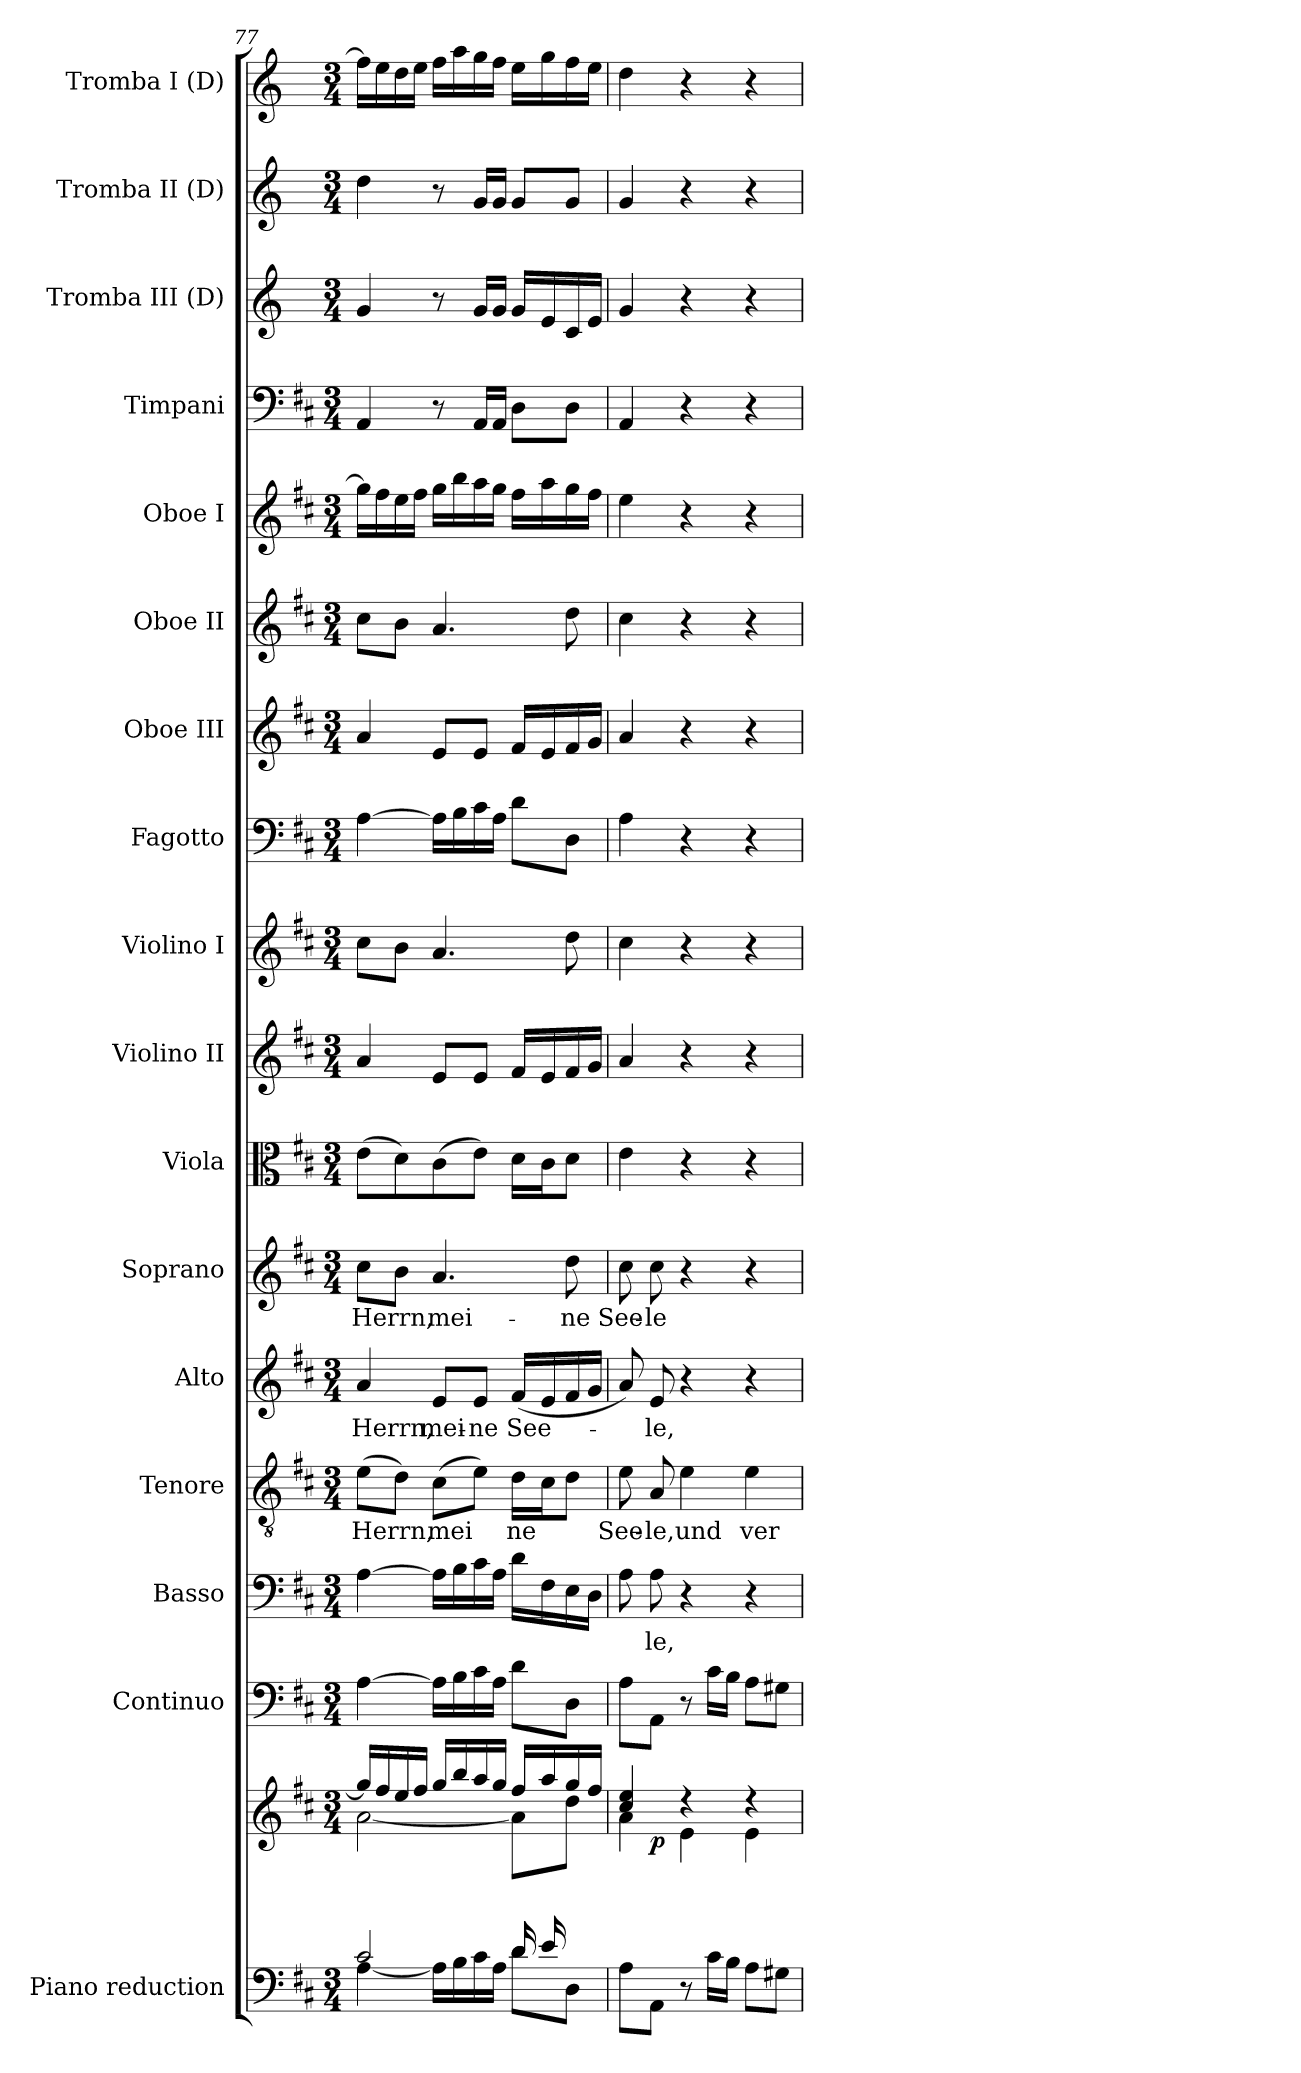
**kern	**kern	**dynam	**kern	**kern	**text	**kern	**text	**kern	**text	**kern	**text	**kern	**kern	**kern	**kern	**kern	**kern	**kern	**kern	**kern	**kern	**kern
*part17	*part17	*part17	*part16	*part15	*part15	*part14	*part14	*part13	*part13	*part12	*part12	*part11	*part10	*part9	*part8	*part7	*part6	*part5	*part4	*part3	*part2	*part1
*staff18	*staff17	*staff17/18	*staff16	*staff15	*staff15	*staff14	*staff14	*staff13	*staff13	*staff12	*staff12	*staff11	*staff10	*staff9	*staff8	*staff7	*staff6	*staff5	*staff4	*staff3	*staff2	*staff1
*I"Piano reduction	*	*	*I"Continuo	*I"Basso	*	*I"Tenore	*	*I"Alto	*	*I"Soprano	*	*I"Viola	*I"Violino II	*I"Violino I	*I"Fagotto	*I"Oboe III	*I"Oboe II	*I"Oboe I	*I"Timpani	*I"Tromba III (D)	*I"Tromba II (D)	*I"Tromba I (D)
*I'Pno	*	*	*	*	*	*	*	*	*	*	*	*	*	*	*	*I'Ob	*I'Ob	*I'Ob	*I'Timp	*	*	*
!!LO:PB:g=z
*clefF4	*clefG2	*	*clefF4	*clefF4	*	*clefGv2	*	*clefG2	*	*clefG2	*	*clefC3	*clefG2	*clefG2	*clefF4	*clefG2	*clefG2	*clefG2	*clefF4	*clefG2	*clefG2	*clefG2
*	*	*	*	*	*	*	*	*	*	*	*	*	*	*	*	*	*	*	*	*ITrd-1c-2	*ITrd-1c-2	*ITrd-1c-2
*k[f#c#]	*k[f#c#]	*	*k[f#c#]	*k[f#c#]	*	*k[f#c#]	*	*k[f#c#]	*	*k[f#c#]	*	*k[f#c#]	*k[f#c#]	*k[f#c#]	*k[f#c#]	*k[f#c#]	*k[f#c#]	*k[f#c#]	*k[f#c#]	*k[f#c#]	*k[f#c#]	*k[f#c#]
*M3/4	*M3/4	*	*M3/4	*M3/4	*	*M3/4	*	*M3/4	*	*M3/4	*	*M3/4	*M3/4	*M3/4	*M3/4	*M3/4	*M3/4	*M3/4	*M3/4	*M3/4	*M3/4	*M3/4
=77	=77	=77	=77	=77	=77	=77	=77	=77	=77	=77	=77	=77	=77	=77	=77	=77	=77	=77	=77	=77	=77	=77
*^	*^	*	*	*	*	*	*	*	*	*	*	*	*	*	*	*	*	*	*	*	*	*
*	*	*	*^	*	*	*	*	*	*	*	*	*	*	*	*	*	*	*	*	*	*	*	*	*
!	!	!	!	!	!	!	!	!	!	!LO:LY:b	!	!LO:LY:b	!	!LO:LY:b	!	!	!	!	!	!	!	!	!	!	!
2c#/	[4A\	16gg/LL]	[2a\	8ryy	.	[4A\	[4A\	.	(8e\L	Herrn,	4a/	Herrn,	8cc#\L	Herrn,	(8e\L	4a/	8cc#\L	[4A\	4a/	8cc#\L	16gg\LL]	4AA/	4a/	4ee\	16gg\LL]
.	.	16ff#/	.	.	.	.	.	.	.	.	.	.	.	.	.	.	.	.	.	.	16ff#\	.	.	.	16ff#\
*	*	*	*v	*v	*	*	*	*	*	*	*	*	*	*	*	*	*	*	*	*	*	*	*	*	*
.	.	16ee/	.	.	.	.	.	8d\J)	.	.	.	8b\J	.	8d\)	.	8b\J	.	.	8b\J	16ee\	.	.	.	16ee\
.	.	16ff#/JJ	.	.	.	.	.	.	.	.	.	.	.	.	.	.	.	.	.	16ff#\JJ	.	.	.	16ff#\JJ
!	!	!	!	!	!	!	!	!	!LO:LY:b	!	!LO:LY:b	!	!LO:LY:b	!	!	!	!	!	!	!	!	!	!	!
.	16A\LL]	16gg/LL	.	.	16A\LL]	16A\LL]	.	(8c#\L	mei	8e/L	mei-	4.a/	mei-	(8c#\	8e/L	4.a/	16A\LL]	8e/L	4.a/	16gg\LL	8r	8r	8r	16gg\LL
.	16B\	16bb/	.	.	16B\	16B\	.	.	.	.	.	.	.	.	.	.	16B\	.	.	16bb\	.	.	.	16bb\
!	!	!	!	!	!	!	!	!	!	!	!LO:LY:b	!	!	!	!	!	!	!	!	!	!	!	!	!
.	16c#\	16aa/	.	.	16c#\	16c#\	.	8e\J)	.	8e/J	ne	.	.	8e\J)	8e/J	.	16c#\	8e/J	.	16aa\	16AA/LL	16a/LL	16a/LL	16aa\
.	16A\JJ	16gg/JJ	.	.	16A\JJ	16A\JJ	.	.	.	.	.	.	.	.	.	.	16A\JJ	.	.	16gg\JJ	16AA/JJ	16a/JJ	16a/JJ	16gg\JJ
!	!	!	!	!	!	!	!	!	!LO:LY:b	!	!LO:LY:b	!	!	!	!	!	!	!	!	!	!	!	!	!
16d/LL	8d\L	16ff#/LL	8a\L]	.	8d\L	16d\LL	.	16d\LL	ne	(16f#/LL	See-	.	.	16d\LL	16f#/LL	.	8d\L	16f#/LL	.	16ff#\LL	8D\L	16a/LL	8a/L	16ff#\LL
16e/	.	16aa/	.	.	.	16F#\	.	16c#\J	.	16e/	.	.	.	16c#\J	16e/	.	.	16e/	.	16aa\	.	16f#/	.	16aa\
*	*	*	*^	*	*	*	*	*	*	*	*	*	*	*	*	*	*	*	*	*	*	*	*	*
!	!	!	!	!	!	!	!	!	!	!	!	!	!	!LO:LY:b	!	!	!	!	!	!	!	!	!	!	!
8ryy	8D\J	16gg/	8dd\J	16f#\	.	8D\J	16E\	.	8d\J	.	16f#/	.	8dd\	ne	8d\J	16f#/	8dd\	8D\J	16f#/	8dd\	16gg\	8D\J	16d/	8a/J	16gg\
.	.	16ff#/JJ	.	16g\JJ	.	.	16D\JJ	.	.	.	16g/JJ	.	.	.	.	16g/JJ	.	.	16g/JJ	.	16ff#\JJ	.	16f#/JJ	.	16ff#\JJ
*v	*v	*	*	*	*	*	*	*	*	*	*	*	*	*	*	*	*	*	*	*	*	*	*	*	*
=78	=78	=78	=78	=78	=78	=78	=78	=78	=78	=78	=78	=78	=78	=78	=78	=78	=78	=78	=78	=78	=78	=78	=78	=78
!	!	!	!	!	!	!	!	!	!LO:LY:b	!	!	!	!LO:LY:b	!	!	!	!	!	!	!	!	!	!	!
8A\L	4cc#/ 4ee/	4a\	8ryy	.	8A\L	8A\	.	8e\	See-	8a/)	.	8cc#\	See-	4e\	4a/	4cc#\	4A\	4a/	4cc#\	4ee\	4AA/	4a/	4a/	4ee\
!	!	!	!	!LO:DY:b	!	!	!LO:LY:b	!	!LO:LY:b	!	!LO:LY:b	!	!LO:LY:b	!	!	!	!	!	!	!	!	!	!	!
8AA\J	.	.	2ryy	p	8AA\J	8A\	le,	8A/	le,	8e/	-le,	8cc#\	le	.	.	.	.	.	.	.	.	.	.	.
!	!	!	!	!	!	!	!	!	!LO:LY:b	!	!	!	!	!	!	!	!	!	!	!	!	!	!	!
8r	4r	4e\	.	.	8r	4r	.	4e\	und	4r	.	4r	.	4r	4r	4r	4r	4r	4r	4r	4r	4r	4r	4r
16c#\LL	.	.	.	.	16c#\LL	.	.	.	.	.	.	.	.	.	.	.	.	.	.	.	.	.	.	.
16B\JJ	.	.	.	.	16B\JJ	.	.	.	.	.	.	.	.	.	.	.	.	.	.	.	.	.	.	.
!	!	!	!	!	!	!	!	!	!LO:LY:b	!	!	!	!	!	!	!	!	!	!	!	!	!	!	!
8A\L	4r	4e\	.	.	8A\L	4r	.	4e\	ver-	4r	.	4r	.	4r	4r	4r	4r	4r	4r	4r	4r	4r	4r	4r
8G#X\J	.	.	8ryy	.	8G#X\J	.	.	.	.	.	.	.	.	.	.	.	.	.	.	.	.	.	.	.
*	*v	*v	*v	*	*	*	*	*	*	*	*	*	*	*	*	*	*	*	*	*	*	*	*	*
=	=	=	=	=	=	=	=	=	=	=	=	=	=	=	=	=	=	=	=	=	=	=
*-	*-	*-	*-	*-	*-	*-	*-	*-	*-	*-	*-	*-	*-	*-	*-	*-	*-	*-	*-	*-	*-	*-
